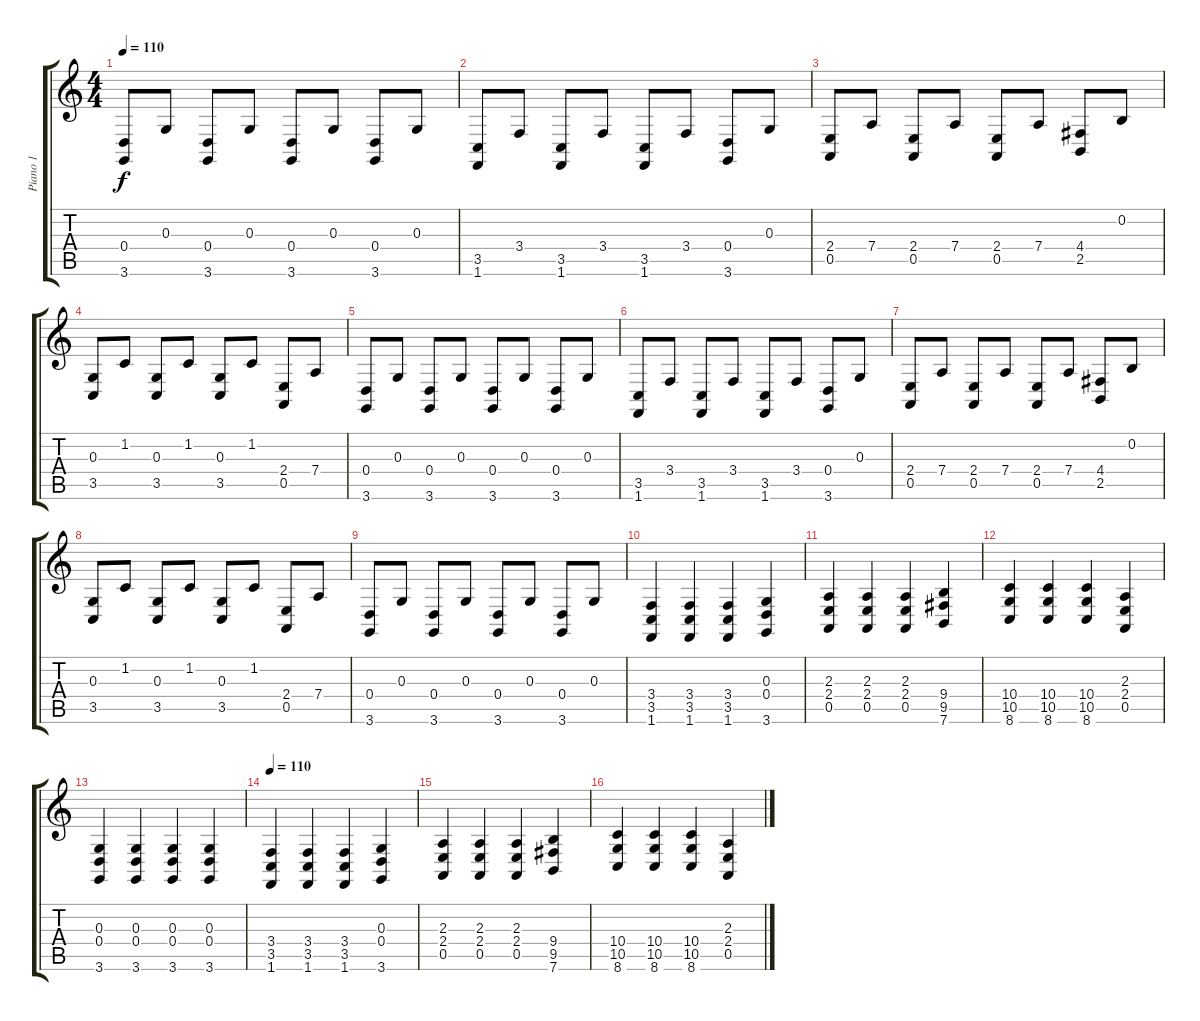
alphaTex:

\track ("Piano 1" "Piano 1") {instrument acousticgrandpiano}
\staff {score tabs}
\tuning (E4 B3 G3 D3 A2 E2) {hide}
\ts (4 4)
\tempo 110
\clef g2
\ks c
(0.4 3.6).8{dy f} 0.3.8 (0.4 3.6).8 0.3.8 (0.4 3.6).8 0.3.8 (0.4 3.6).8 0.3.8 |
(3.5 1.6).8 3.4.8 (3.5 1.6).8 3.4.8 (3.5 1.6).8 3.4.8 (0.4 3.6).8 0.3.8 |
(2.4 0.5).8 7.4.8 (2.4 0.5).8 7.4.8 (2.4 0.5).8 7.4.8 (4.4 2.5).8 0.2.8 |
(0.3 3.5).8 1.2.8 (0.3 3.5).8 1.2.8 (0.3 3.5).8 1.2.8 (2.4 0.5).8 7.4.8 |
(0.4 3.6).8 0.3.8 (0.4 3.6).8 0.3.8 (0.4 3.6).8 0.3.8 (0.4 3.6).8 0.3.8 |
(3.5 1.6).8 3.4.8 (3.5 1.6).8 3.4.8 (3.5 1.6).8 3.4.8 (0.4 3.6).8 0.3.8 |
(2.4 0.5).8 7.4.8 (2.4 0.5).8 7.4.8 (2.4 0.5).8 7.4.8 (4.4 2.5).8 0.2.8 |
(0.3 3.5).8 1.2.8 (0.3 3.5).8 1.2.8 (0.3 3.5).8 1.2.8 (2.4 0.5).8 7.4.8 |
(0.4 3.6).8 0.3.8 (0.4 3.6).8 0.3.8 (0.4 3.6).8 0.3.8 (0.4 3.6).8 0.3.8 |
(3.4 3.5 1.6).4 (3.4 3.5 1.6).4 (3.4 3.5 1.6).4 (0.3 0.4 3.6).4 |
(2.3 2.4 0.5).4 (2.3 2.4 0.5).4 (2.3 2.4 0.5).4 (9.4 9.5 7.6).4 |
(10.4 10.5 8.6).4 (10.4 10.5 8.6).4 (10.4 10.5 8.6).4 (2.3 2.4 0.5).4 |
(0.3 0.4 3.6).4 (0.3 0.4 3.6).4 (0.3 0.4 3.6).4 (0.3 0.4 3.6).4 |
\tempo 110
(3.4 3.5 1.6).4 (3.4 3.5 1.6).4 (3.4 3.5 1.6).4 (0.3 0.4 3.6).4 |
(2.3 2.4 0.5).4 (2.3 2.4 0.5).4 (2.3 2.4 0.5).4 (9.4 9.5 7.6).4 |
(10.4 10.5 8.6).4 (10.4 10.5 8.6).4 (10.4 10.5 8.6).4 (2.3 2.4 0.5).4
